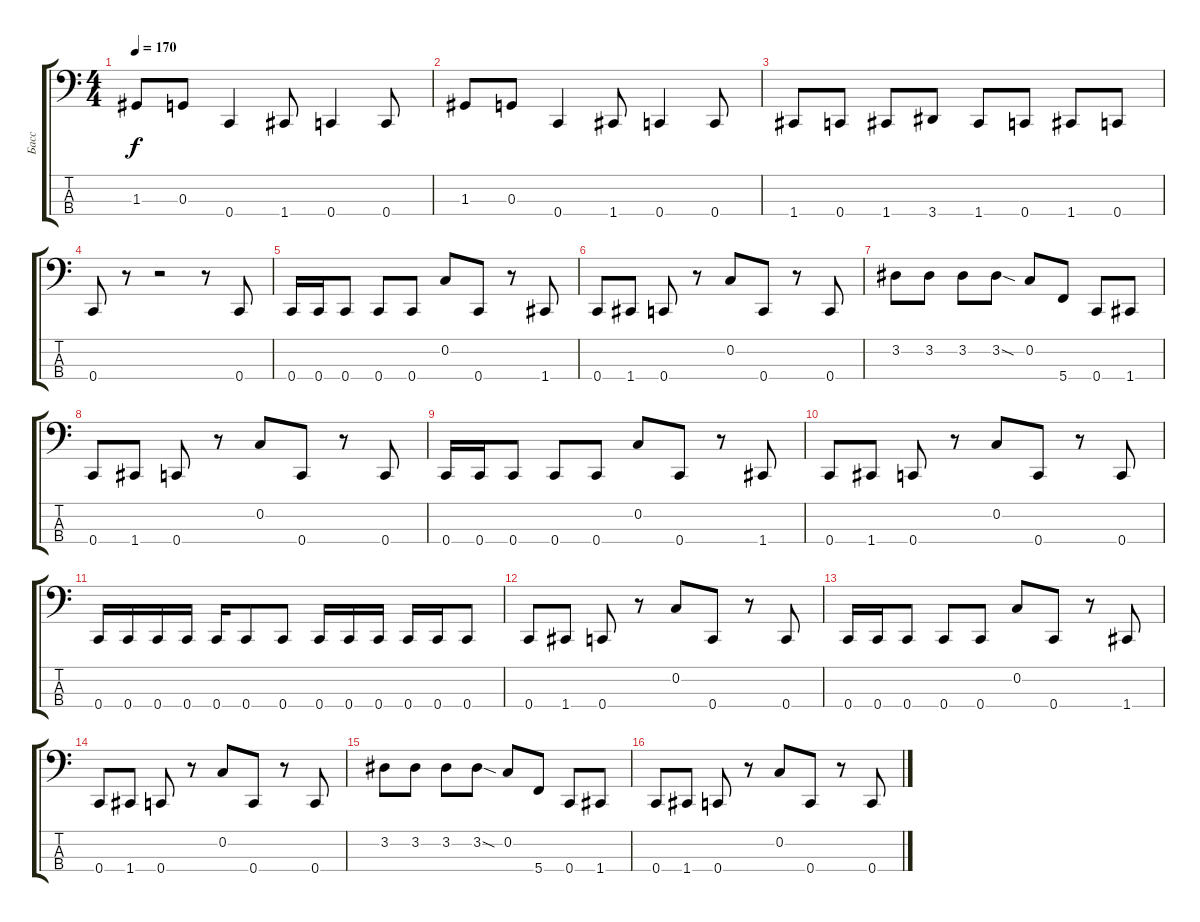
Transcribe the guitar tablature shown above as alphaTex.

\track ("Басс" "Басс") {instrument electricbassfinger}
\staff {score tabs}
\tuning (F2 C2 G1 C1) {hide}
\ts (4 4)
\tempo 170
\clef f4
\ks c
1.3.8{dy f} 0.3.8 0.4.4 1.4.8 0.4.4 0.4.8 |
1.3.8 0.3.8 0.4.4 1.4.8 0.4.4 0.4.8 |
1.4.8 0.4.8 1.4.8 3.4.8 1.4.8 0.4.8 1.4.8 0.4.8 |
0.4.8 r.8 r.2 r.8 0.4.8 |
0.4.16 0.4.16 0.4.8 0.4.8 0.4.8 0.2.8 0.4.8 r.8 1.4.8 |
0.4.8 1.4.8 0.4.8 r.8 0.2.8 0.4.8 r.8 0.4.8 |
3.2.8 3.2.8 3.2.8 3.2{sod}.8 0.2.8 5.4.8 0.4.8 1.4.8 |
0.4.8 1.4.8 0.4.8 r.8 0.2.8 0.4.8 r.8 0.4.8 |
0.4.16 0.4.16 0.4.8 0.4.8 0.4.8 0.2.8 0.4.8 r.8 1.4.8 |
0.4.8 1.4.8 0.4.8 r.8 0.2.8 0.4.8 r.8 0.4.8 |
0.4.16 0.4.16 0.4.16 0.4.16 0.4.16 0.4.8 0.4.8 0.4.16 0.4.16 0.4.16 0.4.16 0.4.16 0.4.8 |
0.4.8 1.4.8 0.4.8 r.8 0.2.8 0.4.8 r.8 0.4.8 |
0.4.16 0.4.16 0.4.8 0.4.8 0.4.8 0.2.8 0.4.8 r.8 1.4.8 |
0.4.8 1.4.8 0.4.8 r.8 0.2.8 0.4.8 r.8 0.4.8 |
3.2.8 3.2.8 3.2.8 3.2{sod}.8 0.2.8 5.4.8 0.4.8 1.4.8 |
0.4.8 1.4.8 0.4.8 r.8 0.2.8 0.4.8 r.8 0.4.8
